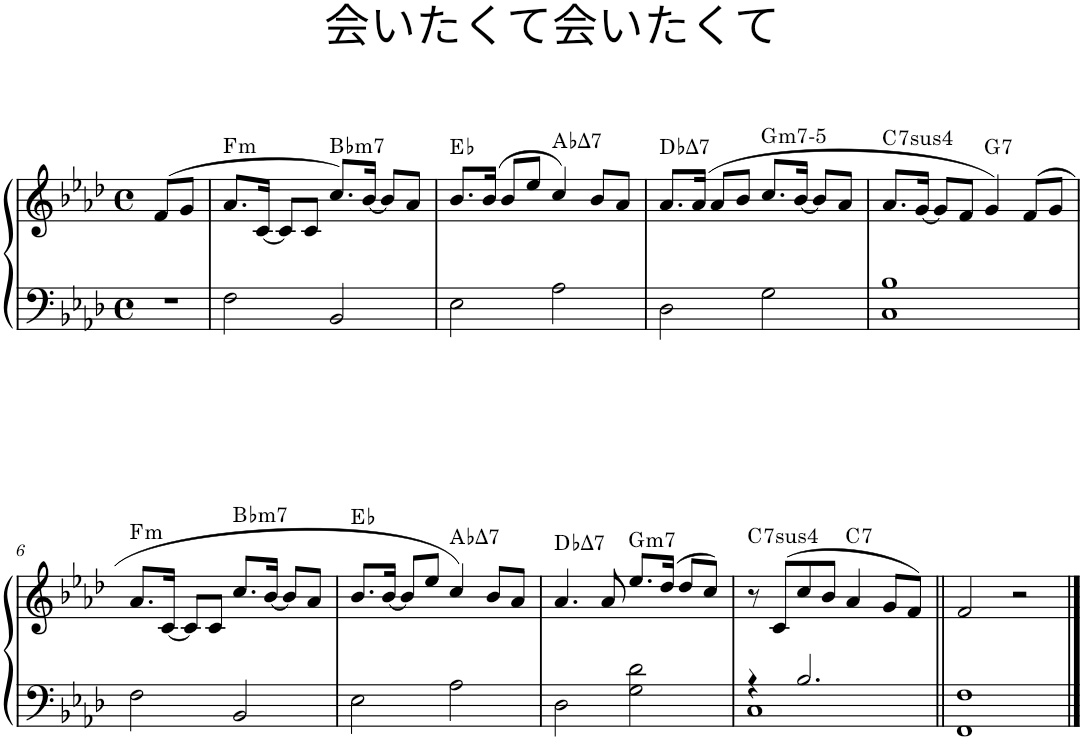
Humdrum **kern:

**kern	**kern	**harte
*part1	*part1	*part1
*staff2	*staff1	*
*I"Track 1	*	*
*clefF4	*clefG2	*
*k[b-e-a-d-]	*k[b-e-a-d-]	*
*A-:	*A-:	*
*M4/4	*M4/4	*
*met(c)	*met(c)	*
=1	=1	=1
1r	(>8f/L	.
.	8g/J	.
.	2.ryy	.
=2	=2	=2
!	!	!LO:H:kt=m
2F\	8.a-/L	F:min
.	[16c/Jk	.
.	8c/L]	.
.	8c/J	.
!	!	!LO:H:kt=♭m
2BB-/	8.cc/L)	.
.	[16b-/Jk	.
.	8b-/L]	.
.	8a-/J	.
=3	=3	=3
!	!	!LO:H:kt=♭
2E-\	8.b-/L	.
.	(>16b-/Jk	.
.	8b-/L	.
.	8ee-/J	.
!	!	!LO:H:kt=♭Δ
2A-\	4cc/)	.
.	8b-/L	.
.	8a-/J	.
=4	=4	=4
!	!	!LO:H:kt=♭Δ
2D-\	8.a-/L	.
.	(>16a-/Jk	.
.	8a-/L	.
.	8b-/J	.
!	!	!LO:H:kt=m7-5
2G\	8.cc/L	G:hdim7
.	[16b-/Jk	.
.	8b-/L]	.
.	8a-/J	.
=5	=5	=5
!	!	!LO:H:kt=74
1C 1B-	8.a-/L	C:sus4(7)
.	[16g/Jk	.
.	8g/L]	.
.	8f/J	.
!	!	!LO:H:kt=7
.	4g/)	G:7
.	(>8f/L	.
.	8g/J	.
!!LO:LB:g=z
=6	=6	=6
!	!	!LO:H:kt=m
2F\	8.a-/L	F:min
.	[16c/Jk	.
.	8c/L]	.
.	8c/J	.
!	!	!LO:H:kt=♭m
2BB-/	8.cc/L	.
.	[16b-/Jk	.
.	8b-/L]	.
.	8a-/J	.
=7	=7	=7
!	!	!LO:H:kt=♭
2E-\	8.b-/L	.
.	[16b-/Jk	.
.	8b-/L]	.
.	8ee-/J	.
!	!	!LO:H:kt=♭Δ
2A-\	4cc/)	.
.	8b-/L	.
.	8a-/J	.
=8	=8	=8
!	!	!LO:H:kt=♭Δ
2D-\	4.a-/	.
.	8a-/	.
!	!	!LO:H:kt=m7
2G\ 2d-\	8.ee-/L	G:min7
.	(>16dd-/Jk	.
.	8dd-/L	.
.	8cc/J)	.
=9	=9	=9
*^	*	*
!	!	!	!LO:H:kt=74
4r	1C	8r	C:sus4(7)
.	.	(>8c/L	.
2.B-/	.	8cc/	.
.	.	8b-/J	.
!	!	!	!LO:H:kt=7
.	.	4a-/	C:7
.	.	8g/L	.
.	.	8f/J)	.
*v	*v	*	*
=10||	=10||	=10||
1FF 1F	2f/	.
.	2r	.
==	==	==
*-	*-	*-
